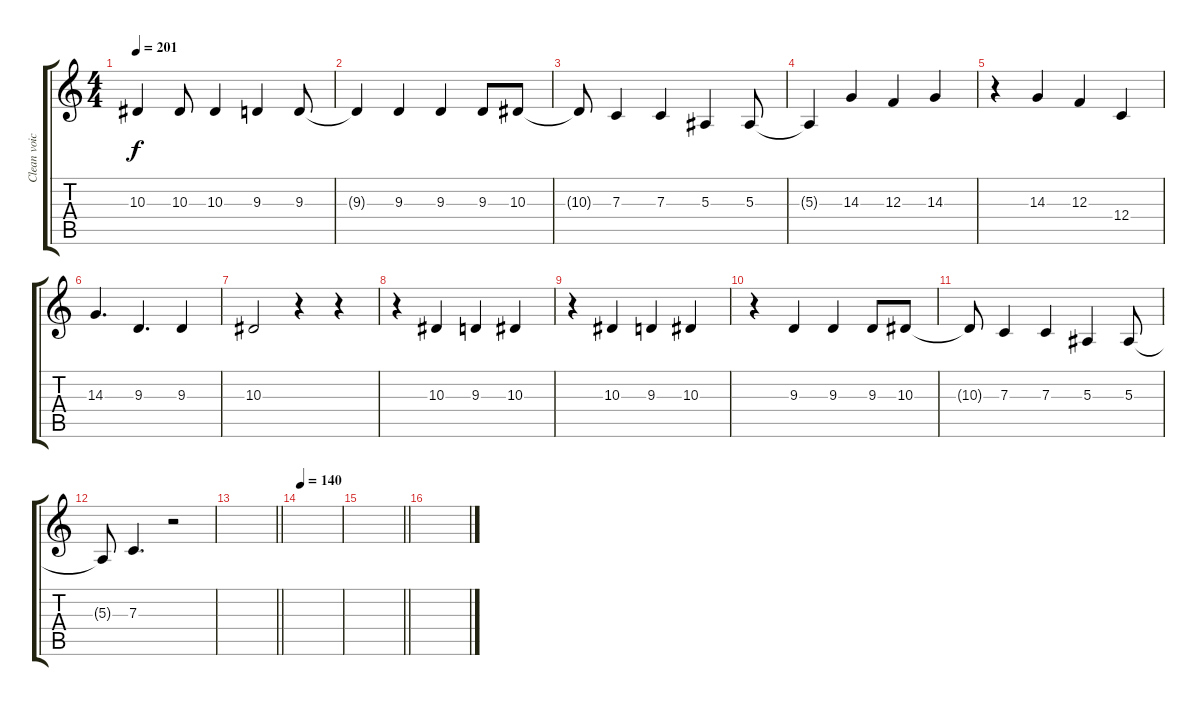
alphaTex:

\track ("Clean voice" "Clean voic") {instrument viola}
\staff {score tabs}
\tuning (D4 A3 F3 C3 G2 C2) {hide}
\ts (4 4)
\tempo 201
\clef g2
\ks c
10.3.4{dy f} 10.3.8 10.3.4 9.3.4 9.3.8 |
9.3{t}.4 9.3.4 9.3.4 9.3.8 10.3.8 |
10.3{t}.8 7.3.4 7.3.4 5.3.4 5.3.8 |
5.3{t}.4 14.3.4 12.3.4 14.3.4 |
r.4 14.3.4 12.3.4 12.4.4 |
14.3.4{d} 9.3.4{d} 9.3.4 |
10.3.2 r.4 r.4 |
r.4 10.3.4 9.3.4 10.3.4 |
r.4 10.3.4 9.3.4 10.3.4 |
r.4 9.3.4 9.3.4 9.3.8 10.3.8 |
10.3{t}.8 7.3.4 7.3.4 5.3.4 5.3.8 |
5.3{t}.8 7.3.4{d} r.2 |
\barLineRight lightlight
|
\section ("" " ")
\tempo 140
|
\barLineRight lightlight
|
\section ("" " ")
